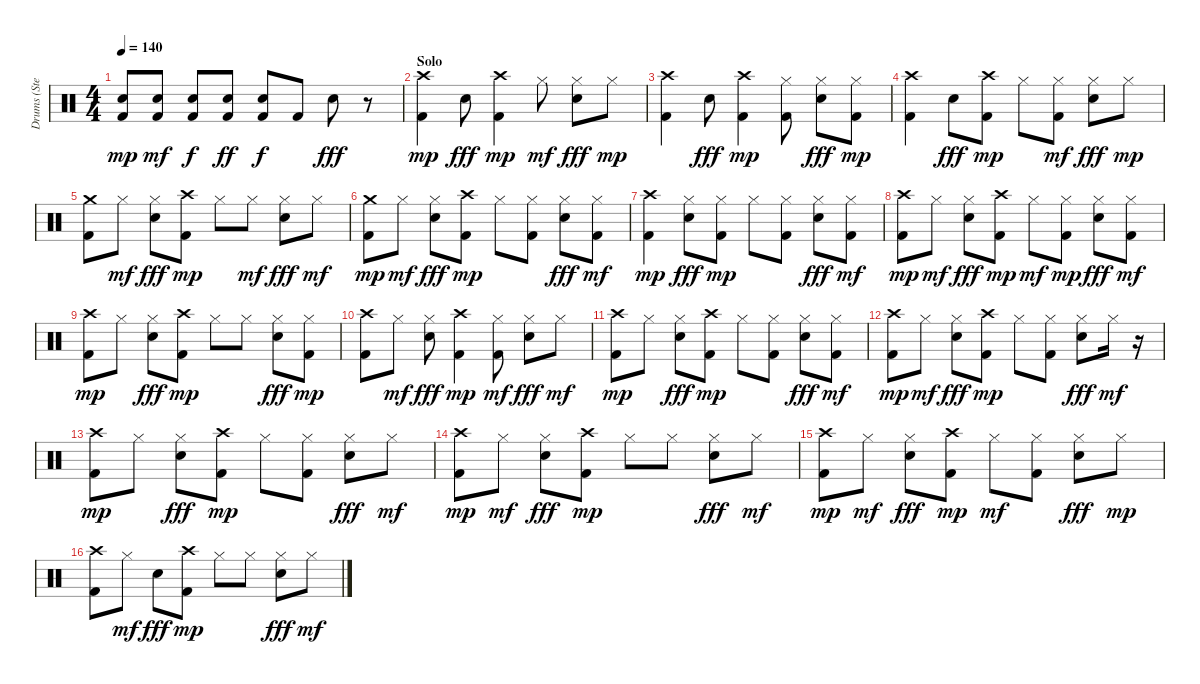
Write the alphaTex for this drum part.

\track ("Drums (Steven)" "Drums (Ste") {instrument percussion}
\staff {score}
\articulation defaults
\ts (4 4)
\tempo 140
\clef neutral
\ks c
("Kick (hit) 2" "Electric Snare (hit)").8{dy mp} ("Kick (hit) 2" "Electric Snare (hit)").8{dy mf} ("Kick (hit) 2" "Electric Snare (hit)").8{dy f} ("Kick (hit) 2" "Electric Snare (hit)").8{dy ff} ("Kick (hit) 2" "Electric Snare (hit)").8{dy f} "Kick (hit) 2".8 "Electric Snare (hit)".8{dy fff} r.8 |
\section ("" "Solo")
("Kick (hit) 2" "Crash high (hit)").4{dy mp} "Electric Snare (hit)".8{dy fff} ("Kick (hit) 2" "Crash high (hit)").4{dy mp} "Hi-Hat (closed)".8{dy mf} ("Hi-Hat (closed)" "Electric Snare (hit)").8{dy fff} "Hi-Hat (closed)".8{dy mp} |
("Kick (hit) 2" "Crash high (hit)").4 "Electric Snare (hit)".8{dy fff} ("Kick (hit) 2" "Crash high (hit)").4{dy mp} ("Kick (hit) 2" "Hi-Hat (closed)").8 ("Hi-Hat (closed)" "Electric Snare (hit)").8{dy fff} ("Kick (hit) 2" "Hi-Hat (closed)").8{dy mp} |
("Kick (hit) 2" "Crash high (hit)").4 "Electric Snare (hit)".8{dy fff} ("Kick (hit) 2" "Crash high (hit)").8{dy mp} "Hi-Hat (closed)".8 ("Kick (hit) 2" "Hi-Hat (closed)").8{dy mf} ("Hi-Hat (closed)" "Electric Snare (hit)").8{dy fff} "Hi-Hat (closed)".8{dy mp} |
("Kick (hit) 2" "Crash medium (hit)").8 "Hi-Hat (closed)".8{dy mf} ("Hi-Hat (closed)" "Electric Snare (hit)").8{dy fff} ("Kick (hit) 2" "Crash high (hit)").8{dy mp} "Hi-Hat (closed)".8 "Hi-Hat (closed)".8{dy mf} ("Hi-Hat (closed)" "Electric Snare (hit)").8{dy fff} "Hi-Hat (closed)".8{dy mf} |
("Kick (hit) 2" "Crash medium (hit)").8{dy mp} "Hi-Hat (closed)".8{dy mf} ("Hi-Hat (closed)" "Electric Snare (hit)").8{dy fff} ("Kick (hit) 2" "Crash high (hit)").8{dy mp} "Hi-Hat (closed)".8 ("Kick (hit) 2" "Hi-Hat (closed)").8 ("Hi-Hat (closed)" "Electric Snare (hit)").8{dy fff} ("Kick (hit) 2" "Hi-Hat (closed)").8{dy mf} |
("Kick (hit) 2" "Crash high (hit)").4{dy mp} ("Hi-Hat (closed)" "Electric Snare (hit)").8{dy fff} ("Kick (hit) 2" "Hi-Hat (closed)").8{dy mp} "Hi-Hat (closed)".8 ("Kick (hit) 2" "Hi-Hat (closed)").8 ("Hi-Hat (closed)" "Electric Snare (hit)").8{dy fff} ("Kick (hit) 2" "Hi-Hat (closed)").8{dy mf} |
("Kick (hit) 2" "Crash high (hit)").8{dy mp} "Hi-Hat (closed)".8{dy mf} ("Hi-Hat (closed)" "Electric Snare (hit)").8{dy fff} ("Kick (hit) 2" "Crash high (hit)").8{dy mp} "Hi-Hat (closed)".8{dy mf} ("Kick (hit) 2" "Hi-Hat (closed)").8{dy mp} ("Hi-Hat (closed)" "Electric Snare (hit)").8{dy fff} ("Kick (hit) 2" "Hi-Hat (closed)").8{dy mf} |
("Kick (hit) 2" "Crash high (hit)").8{dy mp} "Hi-Hat (closed)".8 ("Hi-Hat (closed)" "Electric Snare (hit)").8{dy fff} ("Kick (hit) 2" "Crash high (hit)").8{dy mp} "Hi-Hat (closed)".8 "Hi-Hat (closed)".8 ("Hi-Hat (closed)" "Electric Snare (hit)").8{dy fff} ("Kick (hit) 2" "Hi-Hat (closed)").8{dy mp} |
("Kick (hit) 2" "Crash high (hit)").8 "Hi-Hat (closed)".8{dy mf} ("Hi-Hat (closed)" "Electric Snare (hit)").8{dy fff} ("Kick (hit) 2" "Crash high (hit)").4{dy mp} ("Kick (hit) 2" "Hi-Hat (closed)").8{dy mf} ("Hi-Hat (closed)" "Electric Snare (hit)").8{dy fff} "Hi-Hat (closed)".8{dy mf} |
("Kick (hit) 2" "Crash high (hit)").8{dy mp} "Hi-Hat (closed)".8 ("Hi-Hat (closed)" "Electric Snare (hit)").8{dy fff} ("Kick (hit) 2" "Crash high (hit)").8{dy mp} "Hi-Hat (closed)".8 ("Kick (hit) 2" "Hi-Hat (closed)").8 ("Hi-Hat (closed)" "Electric Snare (hit)").8{dy fff} ("Kick (hit) 2" "Hi-Hat (closed)").8{dy mf} |
("Kick (hit) 2" "Crash high (hit)").8{dy mp} "Hi-Hat (closed)".8{dy mf} ("Hi-Hat (closed)" "Electric Snare (hit)").8{dy fff} ("Kick (hit) 2" "Crash high (hit)").8{dy mp} "Hi-Hat (closed)".8 ("Kick (hit) 2" "Hi-Hat (closed)").8 ("Hi-Hat (closed)" "Electric Snare (hit)").8{dy fff} "Hi-Hat (closed)".16{dy mf} r.16 |
("Kick (hit) 2" "Crash high (hit)").8{dy mp} "Hi-Hat (closed)".8 ("Hi-Hat (closed)" "Electric Snare (hit)").8{dy fff} ("Kick (hit) 2" "Crash high (hit)").8{dy mp} "Hi-Hat (closed)".8 ("Kick (hit) 2" "Hi-Hat (closed)").8 ("Hi-Hat (closed)" "Electric Snare (hit)").8{dy fff} "Hi-Hat (closed)".8{dy mf} |
("Kick (hit) 2" "Crash high (hit)").8{dy mp} "Hi-Hat (closed)".8{dy mf} ("Hi-Hat (closed)" "Electric Snare (hit)").8{dy fff} ("Kick (hit) 2" "Crash high (hit)").8{dy mp} "Hi-Hat (closed)".8 "Hi-Hat (closed)".8 ("Hi-Hat (closed)" "Electric Snare (hit)").8{dy fff} "Hi-Hat (closed)".8{dy mf} |
("Kick (hit) 2" "Crash high (hit)").8{dy mp} "Hi-Hat (closed)".8{dy mf} ("Hi-Hat (closed)" "Electric Snare (hit)").8{dy fff} ("Kick (hit) 2" "Crash high (hit)").8{dy mp} "Hi-Hat (closed)".8{dy mf} ("Kick (hit) 2" "Hi-Hat (closed)").8 ("Hi-Hat (closed)" "Electric Snare (hit)").8{dy fff} "Hi-Hat (closed)".8{dy mp} |
("Kick (hit) 2" "Crash high (hit)").8 "Hi-Hat (closed)".8{dy mf} "Electric Snare (hit)".8{dy fff} ("Kick (hit) 2" "Crash high (hit)").8{dy mp} "Hi-Hat (closed)".8 "Hi-Hat (closed)".8 ("Hi-Hat (closed)" "Electric Snare (hit)").8{dy fff} "Hi-Hat (closed)".8{dy mf}
